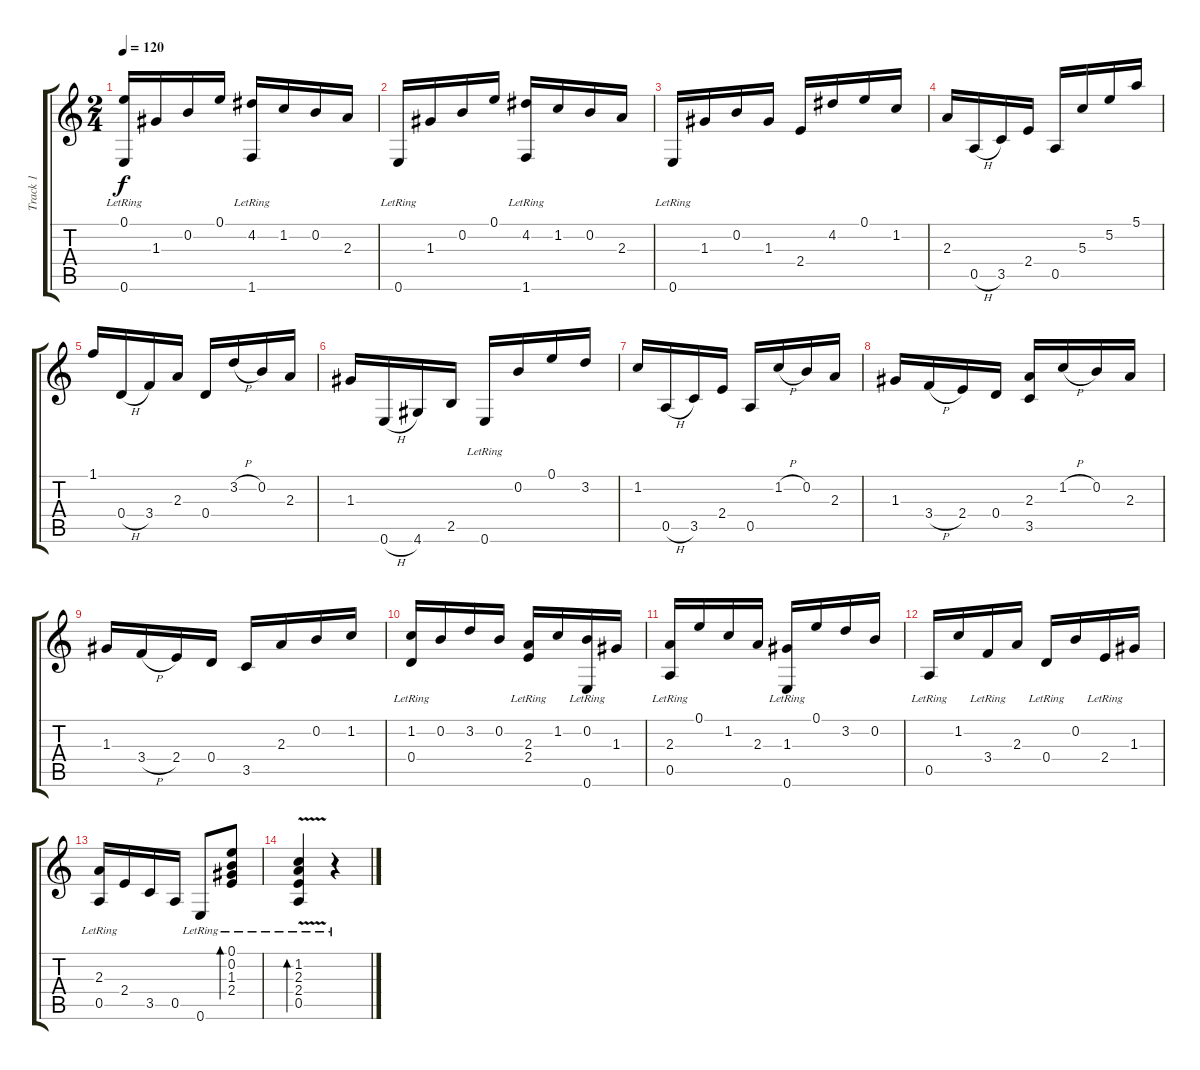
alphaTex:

\track ("Track 1" "Track 1") {instrument acousticguitarnylon}
\staff {score tabs}
\tuning (E4 B3 G3 D3 A2 E2) {hide}
\ts (2 4)
\tempo 120
\clef g2
\ks c
(0.1 0.6{lr}).16{dy f} 1.3.16 0.2.16 0.1.16 (4.2 1.6{lr}).16 1.2.16 0.2.16 2.3.16 |
0.6{lr}.16 1.3.16 0.2.16 0.1.16 (4.2 1.6{lr}).16 1.2.16 0.2.16 2.3.16 |
0.6{lr}.16 1.3.16 0.2.16 1.3.16 2.4.16 4.2.16 0.1.16 1.2.16 |
2.3.16 0.5{h}.16 3.5.16 2.4.16 0.5.16 5.3.16 5.2.16 5.1.16 |
1.1.16 0.4{h}.16 3.4.16 2.3.16 0.4.16 3.2{h}.16 0.2.16 2.3.16 |
1.3.16 0.6{h}.16 4.6.16 2.5.16 0.6{lr}.16 0.2.16 0.1.16 3.2.16 |
1.2.16 0.5{h}.16 3.5.16 2.4.16 0.5.16 1.2{h}.16 0.2.16 2.3.16 |
1.3.16 3.4{h}.16 2.4.16 0.4.16 (2.3 3.5).16 1.2{h}.16 0.2.16 2.3.16 |
1.3.16 3.4{h}.16 2.4.16 0.4.16 3.5.16 2.3.16 0.2.16 1.2.16 |
(1.2 0.4{lr}).16 0.2.16 3.2.16 0.2.16 (2.3 2.4{lr}).16 1.2.16 (0.2 0.6{lr}).16 1.3.16 |
(2.3 0.5{lr}).16 0.1.16 1.2.16 2.3.16 (1.3 0.6{lr}).16 0.1.16 3.2.16 0.2.16 |
0.5{lr}.16 1.2.16 3.4{lr}.16 2.3.16 0.4{lr}.16 0.2.16 2.4{lr}.16 1.3.16 |
(2.3 0.5{lr}).16 2.4.16 3.5.16 0.5.16 0.6{lr}.8 (0.1 0.2{lr} 1.3 2.4).8{bd 240} |
(1.2{v lr} 2.3 2.4 0.5).4{bd 480} r.4
